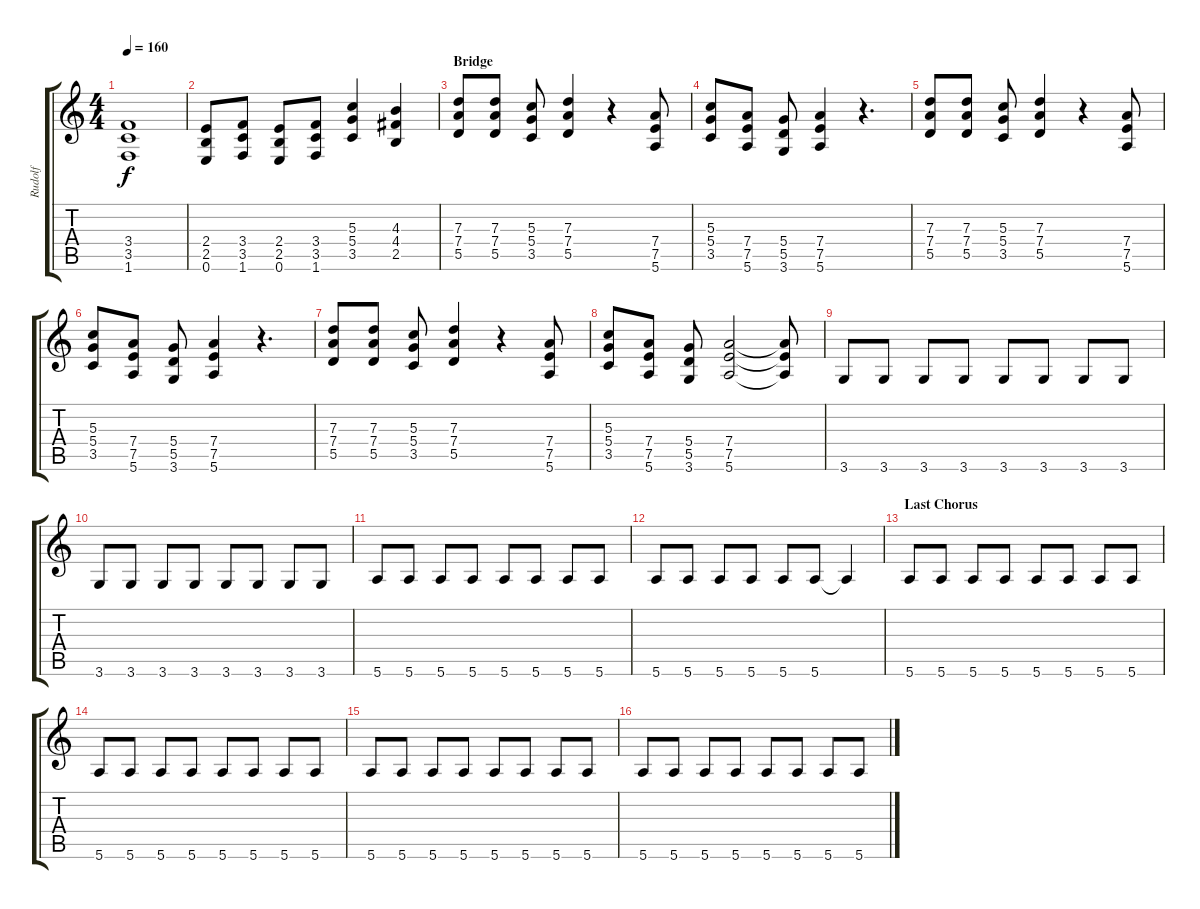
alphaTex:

\track ("Rudolf" "Rudolf") {instrument overdrivenguitar}
\staff {score tabs}
\tuning (E4 B3 G3 D3 A2 E2) {hide}
\ts (4 4)
\tempo 160
\clef g2
\ks c
(3.4 3.5 1.6).1{dy f} |
(2.4 2.5 0.6).8 (3.4 3.5 1.6).8 (2.4 2.5 0.6).8 (3.4 3.5 1.6).8 (5.3 5.4 3.5).4 (4.3 4.4 2.5).4 |
\section ("" "Bridge")
(7.3 7.4 5.5).8 (7.3 7.4 5.5).8 (5.3 5.4 3.5).8 (7.3 7.4 5.5).4 r.4 (7.4 7.5 5.6).8 |
(5.3 5.4 3.5).8 (7.4 7.5 5.6).8 (5.4 5.5 3.6).8 (7.4 7.5 5.6).4 r.4{d} |
(7.3 7.4 5.5).8 (7.3 7.4 5.5).8 (5.3 5.4 3.5).8 (7.3 7.4 5.5).4 r.4 (7.4 7.5 5.6).8 |
(5.3 5.4 3.5).8 (7.4 7.5 5.6).8 (5.4 5.5 3.6).8 (7.4 7.5 5.6).4 r.4{d} |
(7.3 7.4 5.5).8 (7.3 7.4 5.5).8 (5.3 5.4 3.5).8 (7.3 7.4 5.5).4 r.4 (7.4 7.5 5.6).8 |
(5.3 5.4 3.5).8 (7.4 7.5 5.6).8 (5.4 5.5 3.6).8 (7.4 7.5 5.6).2 (7.4{t} 7.5{t} 5.6{t}).8 |
3.6.8 3.6.8 3.6.8 3.6.8 3.6.8 3.6.8 3.6.8 3.6.8 |
3.6.8 3.6.8 3.6.8 3.6.8 3.6.8 3.6.8 3.6.8 3.6.8 |
5.6.8 5.6.8 5.6.8 5.6.8 5.6.8 5.6.8 5.6.8 5.6.8 |
5.6.8 5.6.8 5.6.8 5.6.8 5.6.8 5.6.8 5.6{t}.4 |
\section ("" "Last Chorus")
5.6.8 5.6.8 5.6.8 5.6.8 5.6.8 5.6.8 5.6.8 5.6.8 |
5.6.8 5.6.8 5.6.8 5.6.8 5.6.8 5.6.8 5.6.8 5.6.8 |
5.6.8 5.6.8 5.6.8 5.6.8 5.6.8 5.6.8 5.6.8 5.6.8 |
5.6.8 5.6.8 5.6.8 5.6.8 5.6.8 5.6.8 5.6.8 5.6.8
